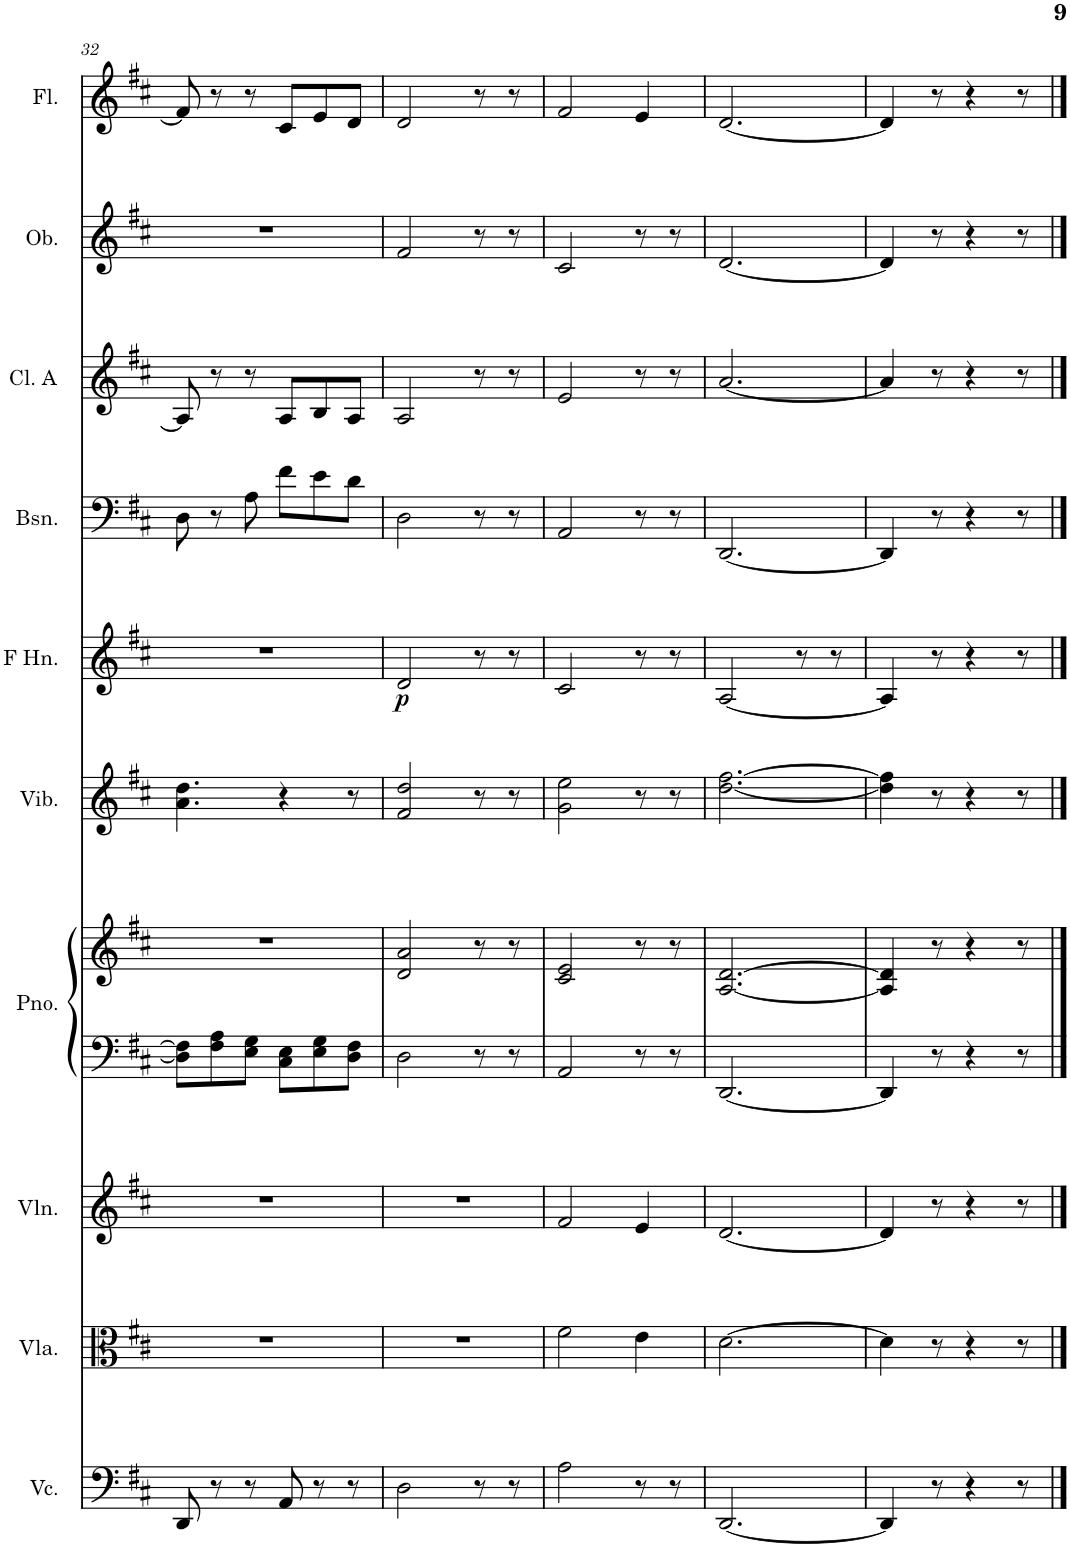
**kern	**kern	**kern	**kern	**kern	**kern	**kern	**dynam	**kern	**kern	**kern	**kern
*part10	*part9	*part8	*part7	*part7	*part6	*part5	*part5	*part4	*part3	*part2	*part1
*staff11	*staff10	*staff9	*staff8	*staff7	*staff6	*staff5	*staff5	*staff4	*staff3	*staff2	*staff1
*I"Violoncello	*I"Viola	*I"Violin	*I"Grand Piano	*	*I"Vibraphone	*I"French Horn	*	*I"Bassoon	*I"Clarinet A	*I"Oboe	*I"Flute
*I'Vc.	*I'Vla.	*I'Vln.	*I'Pno.	*	*I'Vib.	*I'F Hn.	*	*I'Bsn.	*I'Cl. A	*I'Ob.	*I'Fl.
!!LO:PB:g=z
*clefF4	*clefC3	*clefG2	*clefF4	*clefG2	*clefG2	*clefG2	*	*clefF4	*clefG2	*clefG2	*clefG2
*	*	*	*	*	*	*ITrd4c7	*	*	*ITrd1c2	*	*
*k[f#c#]	*k[f#c#]	*k[f#c#]	*k[f#c#]	*k[f#c#]	*k[f#c#]	*k[f#c#]	*	*k[f#c#]	*k[f#c#]	*k[f#c#]	*k[f#c#]
*M6/8	*M6/8	*M6/8	*M6/8	*M6/8	*M6/8	*M6/8	*	*M6/8	*M6/8	*M6/8	*M6/8
=32	=32	=32	=32	=32	=32	=32	=32	=32	=32	=32	=32
8DD/	2.r	2.r	8D\] 8F#\]L	2.r	4.a\ 4.dd\	2.r	.	8D\	8A/]	2.r	8f#/]
8r	.	.	8F#\ 8A\	.	.	.	.	8r	8r	.	8r
8r	.	.	8E\ 8G\J	.	.	.	.	8A\	8r	.	8r
8AA/	.	.	8C#\ 8E\L	.	4r	.	.	8f#\L	8A/L	.	8c#/L
8r	.	.	8E\ 8G\	.	.	.	.	8e\	8B/	.	8e/
8r	.	.	8D\ 8F#\J	.	8r	.	.	8d\J	8A/J	.	8d/J
=33	=33	=33	=33	=33	=33	=33	=33	=33	=33	=33	=33
!	!	!	!	!	!	!	!LO:DY:b	!	!	!	!
2D\	2.r	2.r	2D\	2d/ 2a/	2f#/ 2dd/	2d/	p	2D\	2A/	2f#/	2d/
8r	.	.	8r	8r	8r	8r	.	8r	8r	8r	8r
8r	.	.	8r	8r	8r	8r	.	8r	8r	8r	8r
=34	=34	=34	=34	=34	=34	=34	=34	=34	=34	=34	=34
2A\	2f#\	2f#/	2AA/	2c#/ 2e/	2g\ 2ee\	2c#/	.	2AA/	2e/	2c#/	2f#/
8r	4e\	4e/	8r	8r	8r	8r	.	8r	8r	8r	4e/
8r	.	.	8r	8r	8r	8r	.	8r	8r	8r	.
=35	=35	=35	=35	=35	=35	=35	=35	=35	=35	=35	=35
[2.DD/	[2.d\	[2.d/	[2.DD/	[2.A/ [2.d/	[2.dd\ [2.ff#\	[2A/	.	[2.DD/	[2.a/	[2.d/	[2.d/
.	.	.	.	.	.	8r	.	.	.	.	.
.	.	.	.	.	.	8r	.	.	.	.	.
=36	=36	=36	=36	=36	=36	=36	=36	=36	=36	=36	=36
4DD/]	4d\]	4d/]	4DD/]	4A/] 4d/]	4dd\] 4ff#\]	4A/]	.	4DD/]	4a/]	4d/]	4d/]
8r	8r	8r	8r	8r	8r	8r	.	8r	8r	8r	8r
4r	4r	4r	4r	4r	4r	4r	.	4r	4r	4r	4r
8r	8r	8r	8r	8r	8r	8r	.	8r	8r	8r	8r
==	==	==	==	==	==	==	==	==	==	==	==
*-	*-	*-	*-	*-	*-	*-	*-	*-	*-	*-	*-
